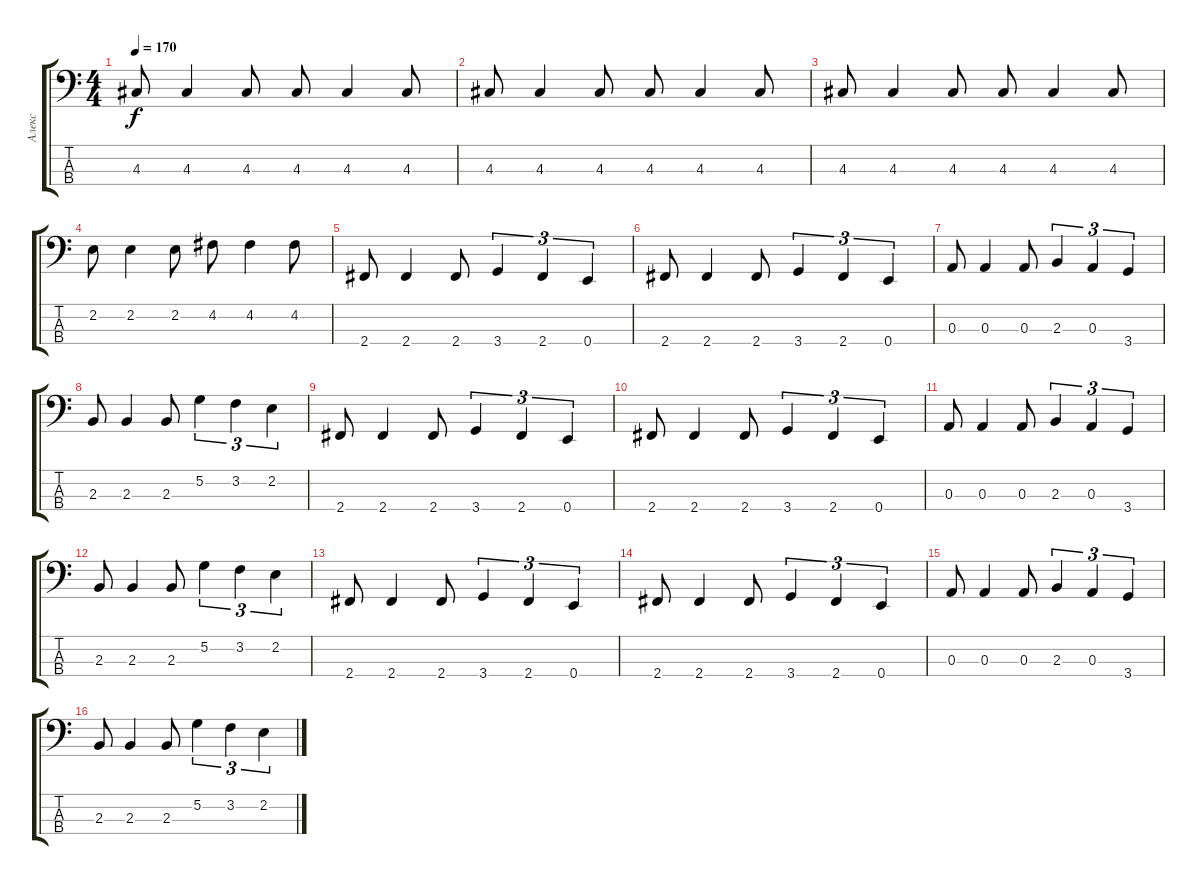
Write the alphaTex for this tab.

\track ("Алекс" "Алекс") {instrument electricbassfinger}
\staff {score tabs}
\tuning (G2 D2 A1 E1) {hide}
\ts (4 4)
\tempo 170
\clef f4
\ks c
4.3.8{dy f} 4.3.4 4.3.8 4.3.8 4.3.4 4.3.8 |
4.3.8 4.3.4 4.3.8 4.3.8 4.3.4 4.3.8 |
4.3.8 4.3.4 4.3.8 4.3.8 4.3.4 4.3.8 |
2.2.8 2.2.4 2.2.8 4.2.8 4.2.4 4.2.8 |
2.4.8 2.4.4 2.4.8 3.4.4{tu (3 2)} 2.4.4{tu (3 2)} 0.4.4{tu (3 2)} |
2.4.8 2.4.4 2.4.8 3.4.4{tu (3 2)} 2.4.4{tu (3 2)} 0.4.4{tu (3 2)} |
0.3.8 0.3.4 0.3.8 2.3.4{tu (3 2)} 0.3.4{tu (3 2)} 3.4.4{tu (3 2)} |
2.3.8 2.3.4 2.3.8 5.2.4{tu (3 2)} 3.2.4{tu (3 2)} 2.2.4{tu (3 2)} |
2.4.8 2.4.4 2.4.8 3.4.4{tu (3 2)} 2.4.4{tu (3 2)} 0.4.4{tu (3 2)} |
2.4.8 2.4.4 2.4.8 3.4.4{tu (3 2)} 2.4.4{tu (3 2)} 0.4.4{tu (3 2)} |
0.3.8 0.3.4 0.3.8 2.3.4{tu (3 2)} 0.3.4{tu (3 2)} 3.4.4{tu (3 2)} |
2.3.8 2.3.4 2.3.8 5.2.4{tu (3 2)} 3.2.4{tu (3 2)} 2.2.4{tu (3 2)} |
2.4.8 2.4.4 2.4.8 3.4.4{tu (3 2)} 2.4.4{tu (3 2)} 0.4.4{tu (3 2)} |
2.4.8 2.4.4 2.4.8 3.4.4{tu (3 2)} 2.4.4{tu (3 2)} 0.4.4{tu (3 2)} |
0.3.8 0.3.4 0.3.8 2.3.4{tu (3 2)} 0.3.4{tu (3 2)} 3.4.4{tu (3 2)} |
2.3.8 2.3.4 2.3.8 5.2.4{tu (3 2)} 3.2.4{tu (3 2)} 2.2.4{tu (3 2)}
